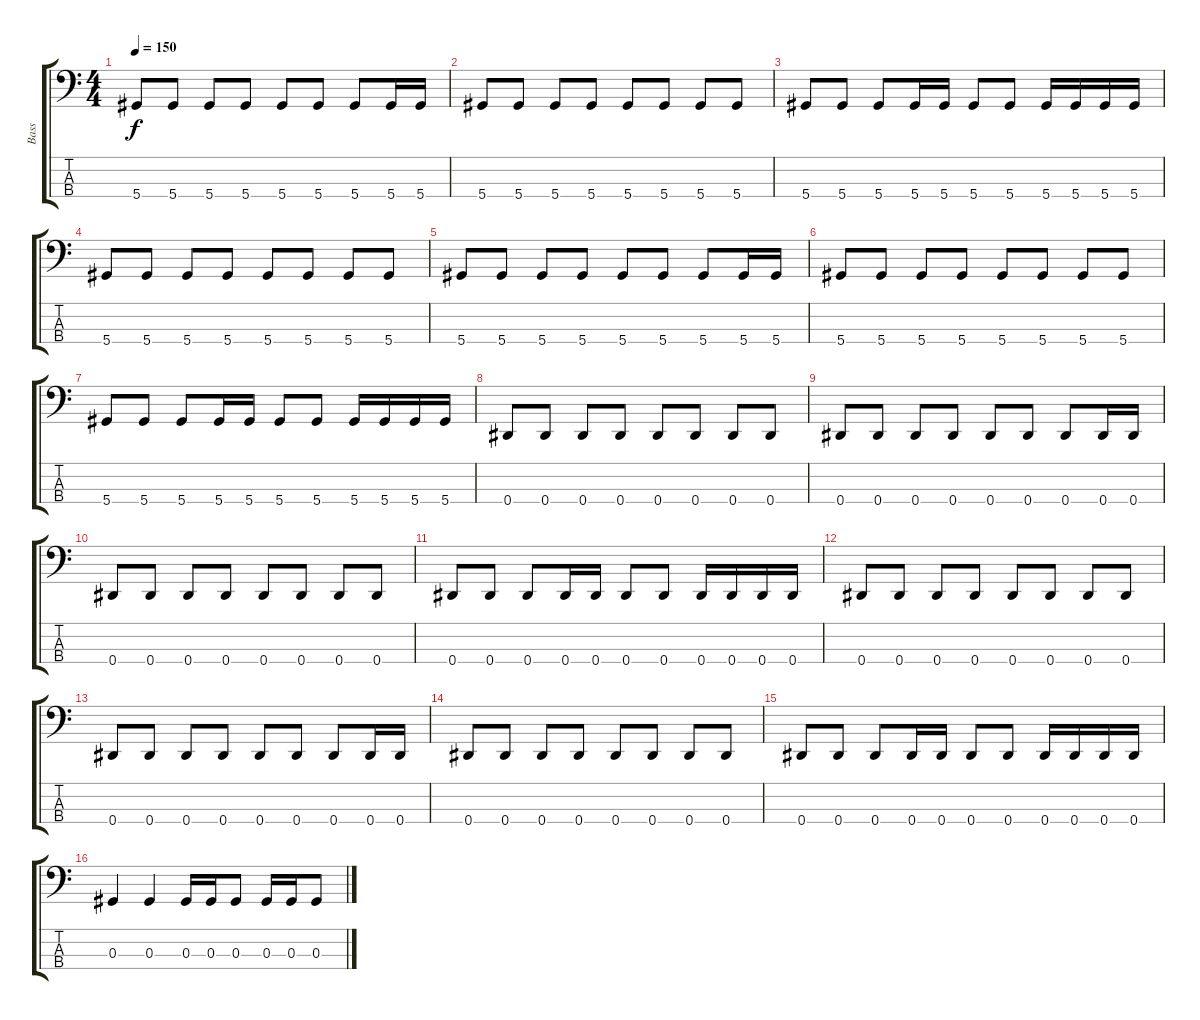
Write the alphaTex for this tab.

\track ("Bass" "Bass") {instrument electricbassfinger}
\staff {score tabs}
\tuning (Gb2 Db2 Ab1 Eb1) {hide}
\ts (4 4)
\tempo 150
\clef f4
\ks c
5.4.8{dy f} 5.4.8 5.4.8 5.4.8 5.4.8 5.4.8 5.4.8 5.4.16 5.4.16 |
5.4.8 5.4.8 5.4.8 5.4.8 5.4.8 5.4.8 5.4.8 5.4.8 |
5.4.8 5.4.8 5.4.8 5.4.16 5.4.16 5.4.8 5.4.8 5.4.16 5.4.16 5.4.16 5.4.16 |
5.4.8 5.4.8 5.4.8 5.4.8 5.4.8 5.4.8 5.4.8 5.4.8 |
5.4.8 5.4.8 5.4.8 5.4.8 5.4.8 5.4.8 5.4.8 5.4.16 5.4.16 |
5.4.8 5.4.8 5.4.8 5.4.8 5.4.8 5.4.8 5.4.8 5.4.8 |
5.4.8 5.4.8 5.4.8 5.4.16 5.4.16 5.4.8 5.4.8 5.4.16 5.4.16 5.4.16 5.4.16 |
0.4.8 0.4.8 0.4.8 0.4.8 0.4.8 0.4.8 0.4.8 0.4.8 |
0.4.8 0.4.8 0.4.8 0.4.8 0.4.8 0.4.8 0.4.8 0.4.16 0.4.16 |
0.4.8 0.4.8 0.4.8 0.4.8 0.4.8 0.4.8 0.4.8 0.4.8 |
0.4.8 0.4.8 0.4.8 0.4.16 0.4.16 0.4.8 0.4.8 0.4.16 0.4.16 0.4.16 0.4.16 |
0.4.8 0.4.8 0.4.8 0.4.8 0.4.8 0.4.8 0.4.8 0.4.8 |
0.4.8 0.4.8 0.4.8 0.4.8 0.4.8 0.4.8 0.4.8 0.4.16 0.4.16 |
0.4.8 0.4.8 0.4.8 0.4.8 0.4.8 0.4.8 0.4.8 0.4.8 |
0.4.8 0.4.8 0.4.8 0.4.16 0.4.16 0.4.8 0.4.8 0.4.16 0.4.16 0.4.16 0.4.16 |
0.3.4 0.3.4 0.3.16 0.3.16 0.3.8 0.3.16 0.3.16 0.3.8
